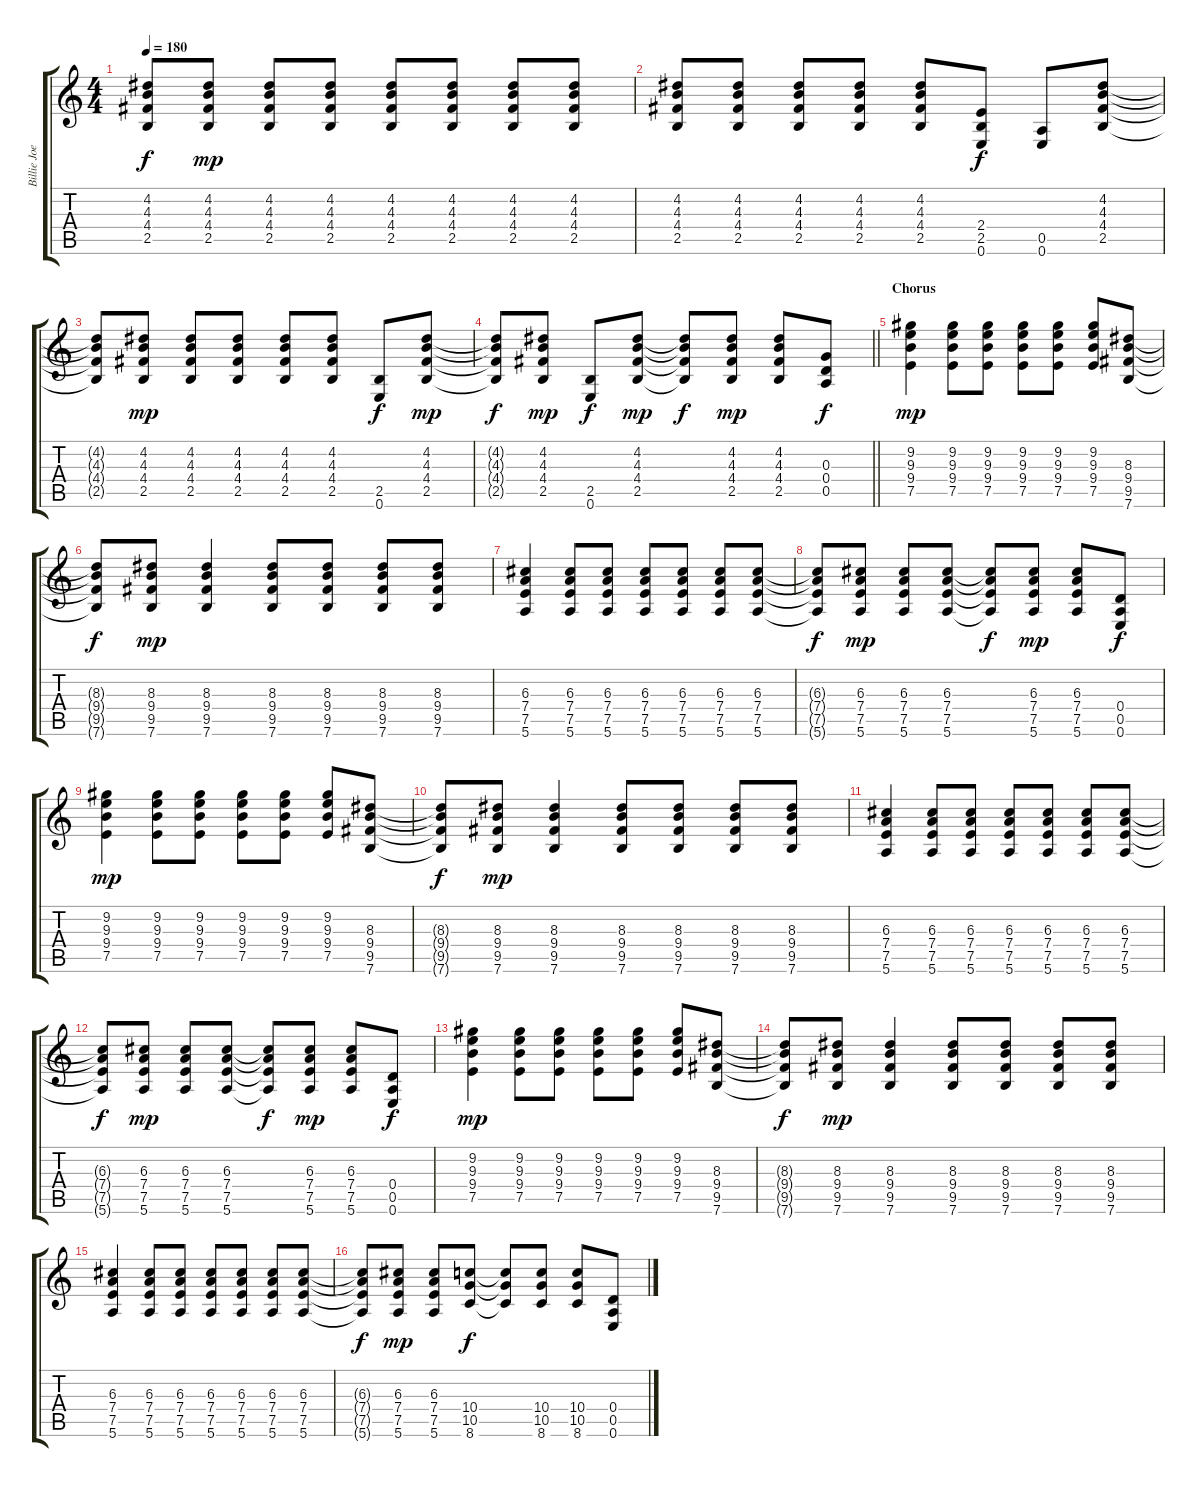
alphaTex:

\track ("Billie Joe Armstrong (Guitar 1)" "Billie Joe") {instrument distortionguitar}
\staff {score tabs}
\tuning (E4 B3 G3 D3 A2 E2) {hide}
\ts (4 4)
\tempo 180
\clef g2
\ks c
(4.2{t} 4.3{t} 4.4{t} 2.5{t}).8{dy f} (4.2 4.3 4.4 2.5).8{dy mp} (4.2 4.3 4.4 2.5).8 (4.2 4.3 4.4 2.5).8 (4.2 4.3 4.4 2.5).8 (4.2 4.3 4.4 2.5).8 (4.2 4.3 4.4 2.5).8 (4.2 4.3 4.4 2.5).8 |
(4.2 4.3 4.4 2.5).8 (4.2 4.3 4.4 2.5).8 (4.2 4.3 4.4 2.5).8 (4.2 4.3 4.4 2.5).8 (4.2 4.3 4.4 2.5).8 (2.4 2.5 0.6).8{dy f} (0.5 0.6).8 (4.2 4.3 4.4 2.5).8 |
(4.2{t} 4.3{t} 4.4{t} 2.5{t}).8 (4.2 4.3 4.4 2.5).8{dy mp} (4.2 4.3 4.4 2.5).8 (4.2 4.3 4.4 2.5).8 (4.2 4.3 4.4 2.5).8 (4.2 4.3 4.4 2.5).8 (2.5 0.6).8{dy f} (4.2 4.3 4.4 2.5).8{dy mp} |
\barLineRight lightlight
(4.2{t} 4.3{t} 4.4{t} 2.5{t}).8{dy f} (4.2 4.3 4.4 2.5).8{dy mp} (2.5 0.6).8{dy f} (4.2 4.3 4.4 2.5).8{dy mp} (4.2{t} 4.3{t} 4.4{t} 2.5{t}).8{dy f} (4.2 4.3 4.4 2.5).8{dy mp} (4.2 4.3 4.4 2.5).8 (0.3 0.4 0.5).8{dy f} |
\section ("" "Chorus")
(9.2 9.3 9.4 7.5).4{dy mp} (9.2 9.3 9.4 7.5).8 (9.2 9.3 9.4 7.5).8 (9.2 9.3 9.4 7.5).8 (9.2 9.3 9.4 7.5).8 (9.2 9.3 9.4 7.5).8 (8.3 9.4 9.5 7.6).8 |
(8.3{t} 9.4{t} 9.5{t} 7.6{t}).8{dy f} (8.3 9.4 9.5 7.6).8{dy mp} (8.3 9.4 9.5 7.6).4 (8.3 9.4 9.5 7.6).8 (8.3 9.4 9.5 7.6).8 (8.3 9.4 9.5 7.6).8 (8.3 9.4 9.5 7.6).8 |
(6.3 7.4 7.5 5.6).4 (6.3 7.4 7.5 5.6).8 (6.3 7.4 7.5 5.6).8 (6.3 7.4 7.5 5.6).8 (6.3 7.4 7.5 5.6).8 (6.3 7.4 7.5 5.6).8 (6.3 7.4 7.5 5.6).8 |
(6.3{t} 7.4{t} 7.5{t} 5.6{t}).8{dy f} (6.3 7.4 7.5 5.6).8{dy mp} (6.3 7.4 7.5 5.6).8 (6.3 7.4 7.5 5.6).8 (6.3{t} 7.4{t} 7.5{t} 5.6{t}).8{dy f} (6.3 7.4 7.5 5.6).8{dy mp} (6.3 7.4 7.5 5.6).8 (0.4 0.5 0.6).8{dy f} |
(9.2 9.3 9.4 7.5).4{dy mp} (9.2 9.3 9.4 7.5).8 (9.2 9.3 9.4 7.5).8 (9.2 9.3 9.4 7.5).8 (9.2 9.3 9.4 7.5).8 (9.2 9.3 9.4 7.5).8 (8.3 9.4 9.5 7.6).8 |
(8.3{t} 9.4{t} 9.5{t} 7.6{t}).8{dy f} (8.3 9.4 9.5 7.6).8{dy mp} (8.3 9.4 9.5 7.6).4 (8.3 9.4 9.5 7.6).8 (8.3 9.4 9.5 7.6).8 (8.3 9.4 9.5 7.6).8 (8.3 9.4 9.5 7.6).8 |
(6.3 7.4 7.5 5.6).4 (6.3 7.4 7.5 5.6).8 (6.3 7.4 7.5 5.6).8 (6.3 7.4 7.5 5.6).8 (6.3 7.4 7.5 5.6).8 (6.3 7.4 7.5 5.6).8 (6.3 7.4 7.5 5.6).8 |
(6.3{t} 7.4{t} 7.5{t} 5.6{t}).8{dy f} (6.3 7.4 7.5 5.6).8{dy mp} (6.3 7.4 7.5 5.6).8 (6.3 7.4 7.5 5.6).8 (6.3{t} 7.4{t} 7.5{t} 5.6{t}).8{dy f} (6.3 7.4 7.5 5.6).8{dy mp} (6.3 7.4 7.5 5.6).8 (0.4 0.5 0.6).8{dy f} |
(9.2 9.3 9.4 7.5).4{dy mp} (9.2 9.3 9.4 7.5).8 (9.2 9.3 9.4 7.5).8 (9.2 9.3 9.4 7.5).8 (9.2 9.3 9.4 7.5).8 (9.2 9.3 9.4 7.5).8 (8.3 9.4 9.5 7.6).8 |
(8.3{t} 9.4{t} 9.5{t} 7.6{t}).8{dy f} (8.3 9.4 9.5 7.6).8{dy mp} (8.3 9.4 9.5 7.6).4 (8.3 9.4 9.5 7.6).8 (8.3 9.4 9.5 7.6).8 (8.3 9.4 9.5 7.6).8 (8.3 9.4 9.5 7.6).8 |
(6.3 7.4 7.5 5.6).4 (6.3 7.4 7.5 5.6).8 (6.3 7.4 7.5 5.6).8 (6.3 7.4 7.5 5.6).8 (6.3 7.4 7.5 5.6).8 (6.3 7.4 7.5 5.6).8 (6.3 7.4 7.5 5.6).8 |
(6.3{t} 7.4{t} 7.5{t} 5.6{t}).8{dy f} (6.3 7.4 7.5 5.6).8{dy mp} (6.3 7.4 7.5 5.6).8 (10.4 10.5 8.6).8{dy f} (10.4{t} 10.5{t} 8.6{t}).8 (10.4 10.5 8.6).8 (10.4 10.5 8.6).8 (0.4 0.5 0.6).8
